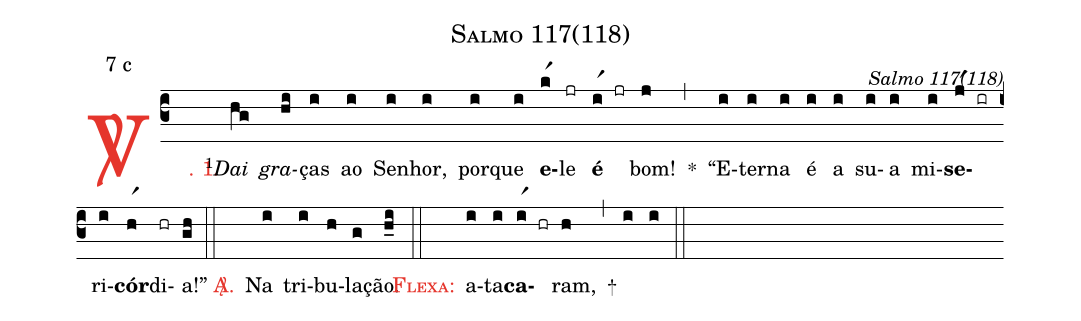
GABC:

name: Salmo 117(118);
mode: 7;
mode-differentia: c;
commentary: Salmo 117(118);
%%
(c3)

<c><sp>V/</sp>. 1.</c>() <v>\VSup{1}</v><i>Dai</i>(hg) <i>gra</i>(hi)ças(i) ao(i) Se(i)nhor,(i) por(i)que(i) <b>e</b>(kr1)le(jr) <b>é</b>(ir1 jr) bom!(j) *(,) ``E(i)ter(i)na(i) é(i) a(i) su(i)a(i) mi(i)<b>se</b>(jr1 ir)ri(i)<b>cór</b>(hr1)di(hr)a!''(gh)

(::)

<nlba><c><sp>A/</sp>.</c>() Na</nlba>(i) tri(i)bu(h)la(g)ção.(h_i)

(::)

<nlba><c><sc>Flexa</sc>:</c>() a</nlba>(i)ta(i)<b>ca</b>(ir1 hr)ram,(h) +(,) (i) (i)

(::)
